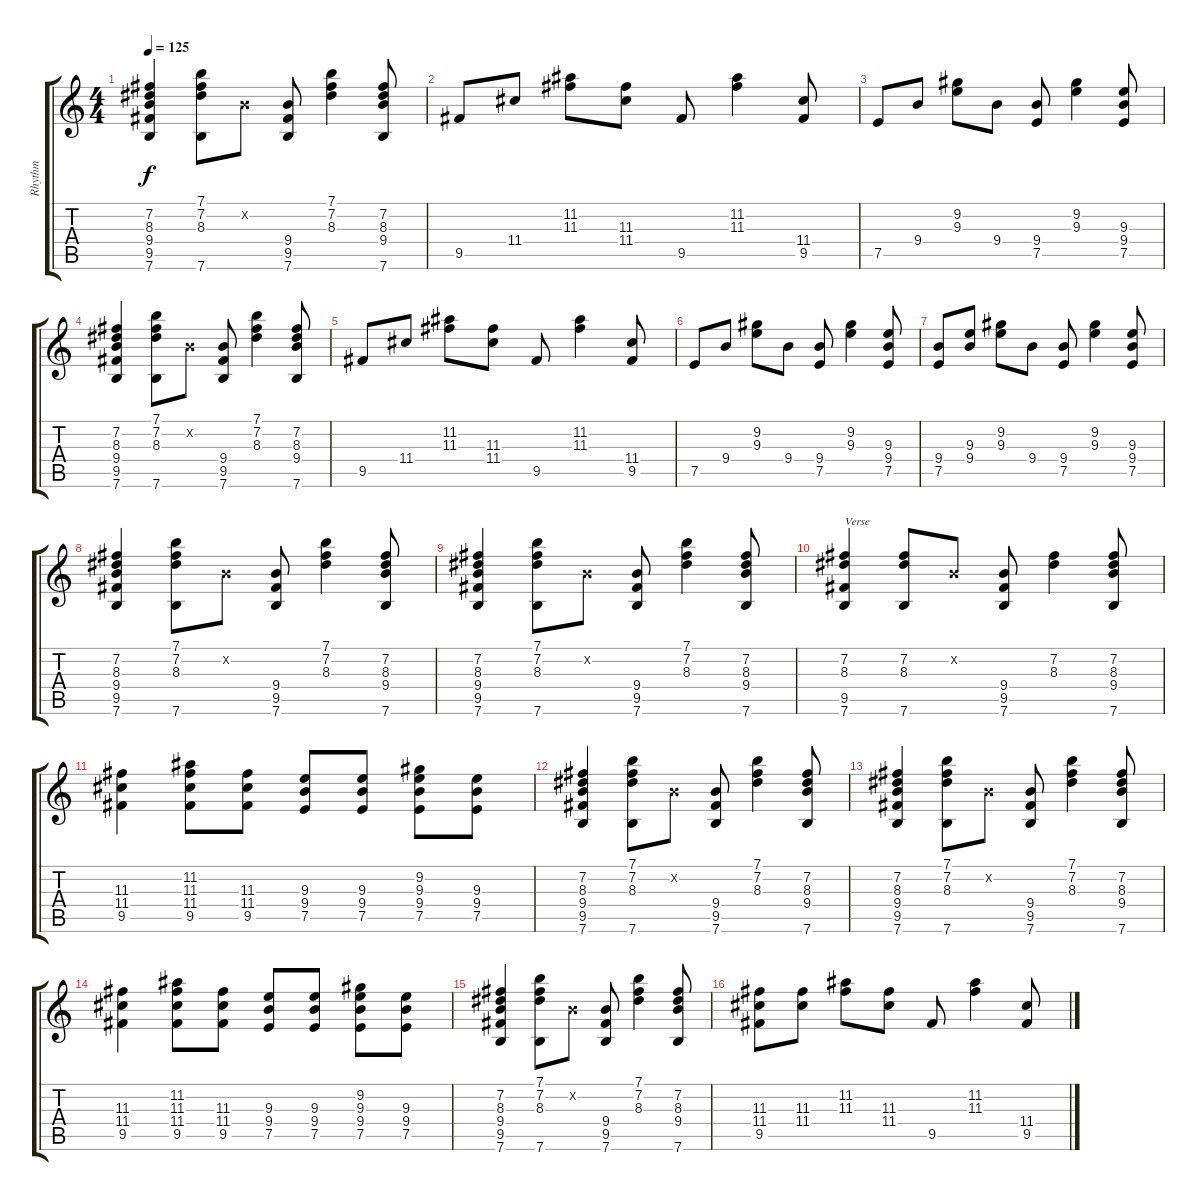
\track ("Rhythm" "Rhythm") {instrument electricguitarjazz}
\staff {score tabs}
\tuning (E4 B3 G3 D3 A2 E2) {hide}
\ts (4 4)
\tempo 125
\clef g2
\ks c
(7.2 8.3 9.4 9.5 7.6).4{dy f} (7.1 7.2 8.3 7.6).8 0.2{x}.8 (9.4 9.5 7.6).8 (7.1 7.2 8.3).4 (7.2 8.3 9.4 7.6).8 |
9.5.8 11.4.8 (11.2 11.3).8 (11.3 11.4).8 9.5.8 (11.2 11.3).4 (11.4 9.5).8 |
7.5.8 9.4.8 (9.2 9.3).8 9.4.8 (9.4 7.5).8 (9.2 9.3).4 (9.3 9.4 7.5).8 |
(7.2 8.3 9.4 9.5 7.6).4 (7.1 7.2 8.3 7.6).8 0.2{x}.8 (9.4 9.5 7.6).8 (7.1 7.2 8.3).4 (7.2 8.3 9.4 7.6).8 |
9.5.8 11.4.8 (11.2 11.3).8 (11.3 11.4).8 9.5.8 (11.2 11.3).4 (11.4 9.5).8 |
7.5.8 9.4.8 (9.2 9.3).8 9.4.8 (9.4 7.5).8 (9.2 9.3).4 (9.3 9.4 7.5).8 |
(9.4 7.5).8 (9.3 9.4).8 (9.2 9.3).8 9.4.8 (9.4 7.5).8 (9.2 9.3).4 (9.3 9.4 7.5).8 |
(7.2 8.3 9.4 9.5 7.6).4 (7.1 7.2 8.3 7.6).8 0.2{x}.8 (9.4 9.5 7.6).8 (7.1 7.2 8.3).4 (7.2 8.3 9.4 7.6).8 |
(7.2 8.3 9.4 9.5 7.6).4 (7.1 7.2 8.3 7.6).8 0.2{x}.8 (9.4 9.5 7.6).8 (7.1 7.2 8.3).4 (7.2 8.3 9.4 7.6).8 |
(7.2 8.3 9.5 7.6).4{txt "Verse"} (7.2 8.3 7.6).8 0.2{x}.8 (9.4 9.5 7.6).8 (7.2 8.3).4 (7.2 8.3 9.4 7.6).8 |
(11.3 11.4 9.5).4 (11.2 11.3 11.4 9.5).8 (11.3 11.4 9.5).8 (9.3 9.4 7.5).8 (9.3 9.4 7.5).8 (9.2 9.3 9.4 7.5).8 (9.3 9.4 7.5).8 |
(7.2 8.3 9.4 9.5 7.6).4 (7.1 7.2 8.3 7.6).8 0.2{x}.8 (9.4 9.5 7.6).8 (7.1 7.2 8.3).4 (7.2 8.3 9.4 7.6).8 |
(7.2 8.3 9.4 9.5 7.6).4 (7.1 7.2 8.3 7.6).8 0.2{x}.8 (9.4 9.5 7.6).8 (7.1 7.2 8.3).4 (7.2 8.3 9.4 7.6).8 |
(11.3 11.4 9.5).4 (11.2 11.3 11.4 9.5).8 (11.3 11.4 9.5).8 (9.3 9.4 7.5).8 (9.3 9.4 7.5).8 (9.2 9.3 9.4 7.5).8 (9.3 9.4 7.5).8 |
(7.2 8.3 9.4 9.5 7.6).4 (7.1 7.2 8.3 7.6).8 0.2{x}.8 (9.4 9.5 7.6).8 (7.1 7.2 8.3).4 (7.2 8.3 9.4 7.6).8 |
(11.3 11.4 9.5).8 (11.3 11.4).8 (11.2 11.3).8 (11.3 11.4).8 9.5.8 (11.2 11.3).4 (11.4 9.5).8
